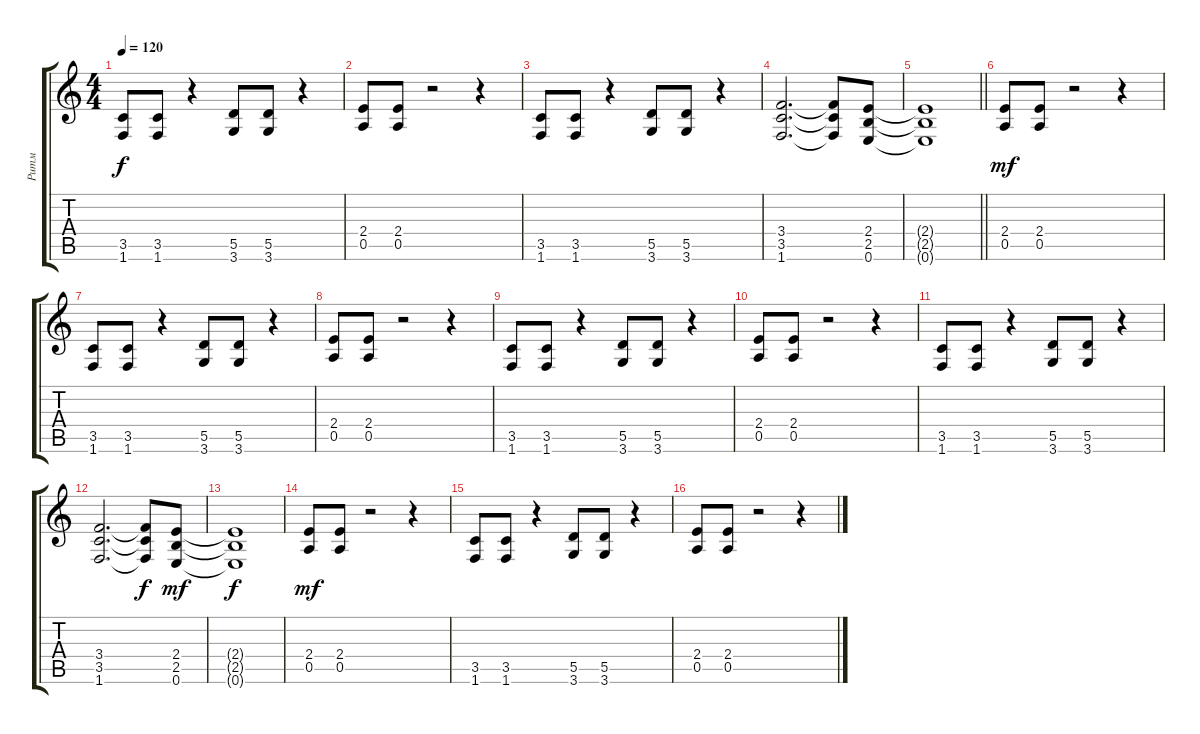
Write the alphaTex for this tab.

\track ("Ритм" "Ритм") {instrument distortionguitar}
\staff {score tabs}
\tuning (E4 B3 G3 D3 A2 E2) {hide}
\ts (4 4)
\tempo 120
\clef g2
\ks c
(3.5 1.6).8{dy f} (3.5 1.6).8 r.4 (5.5 3.6).8 (5.5 3.6).8 r.4 |
(2.4 0.5).8 (2.4 0.5).8 r.2 r.4 |
(3.5 1.6).8 (3.5 1.6).8 r.4 (5.5 3.6).8 (5.5 3.6).8 r.4 |
(3.4 3.5 1.6).2{d} (3.4{t} 3.5{t} 1.6{t}).8 (2.4 2.5 0.6).8 |
\barLineRight lightlight
(2.4{t} 2.5{t} 0.6{t}).1 |
\section ("" "")
(2.4 0.5).8{dy mf} (2.4 0.5).8 r.2 r.4 |
(3.5 1.6).8 (3.5 1.6).8 r.4 (5.5 3.6).8 (5.5 3.6).8 r.4 |
(2.4 0.5).8 (2.4 0.5).8 r.2 r.4 |
(3.5 1.6).8 (3.5 1.6).8 r.4 (5.5 3.6).8 (5.5 3.6).8 r.4 |
(2.4 0.5).8 (2.4 0.5).8 r.2 r.4 |
(3.5 1.6).8 (3.5 1.6).8 r.4 (5.5 3.6).8 (5.5 3.6).8 r.4 |
(3.4 3.5 1.6).2{d} (3.4{t} 3.5{t} 1.6{t}).8{dy f} (2.4 2.5 0.6).8{dy mf} |
(2.4{t} 2.5{t} 0.6{t}).1{dy f} |
(2.4 0.5).8{dy mf} (2.4 0.5).8 r.2 r.4 |
(3.5 1.6).8 (3.5 1.6).8 r.4 (5.5 3.6).8 (5.5 3.6).8 r.4 |
(2.4 0.5).8 (2.4 0.5).8 r.2 r.4
